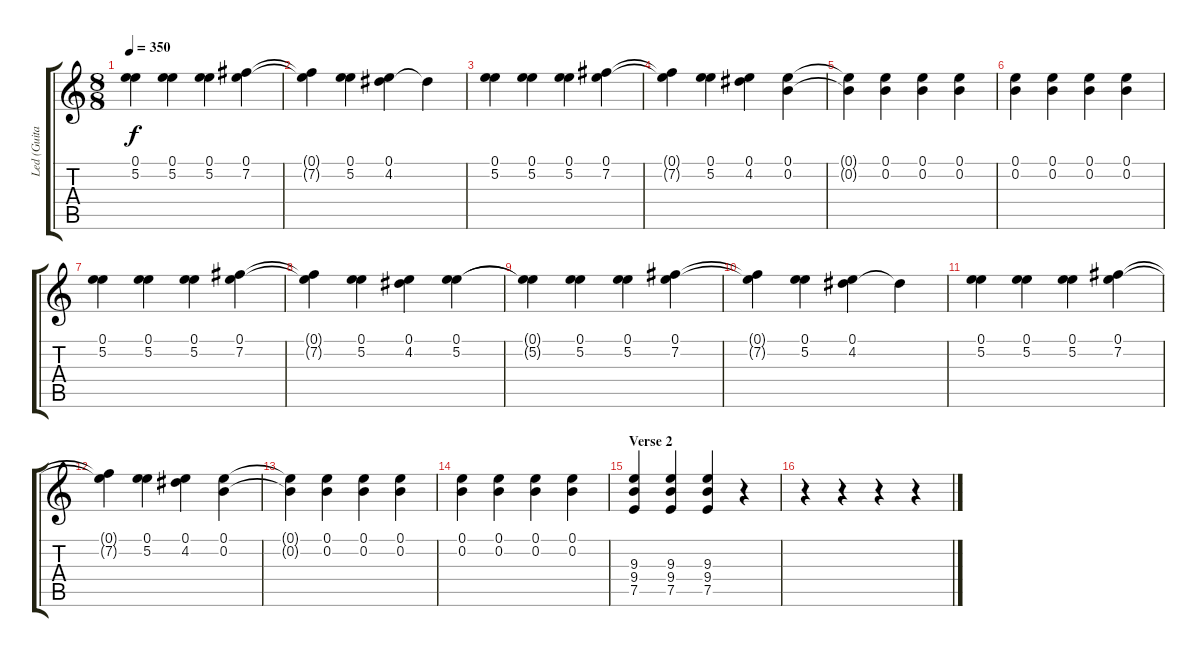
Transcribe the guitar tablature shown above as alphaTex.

\track ("Led (Guitar 2)" "Led (Guita") {instrument electricguitarjazz}
\staff {score tabs}
\tuning (E4 B3 G3 D3 A2 E2) {hide}
\ts (8 8)
\tempo 350
\clef g2
\ks c
(0.1{t} 5.2{t}).4{dy f} (0.1 5.2).4 (0.1 5.2).4 (0.1 7.2).4 |
(0.1{t} 7.2{t}).4 (0.1 5.2).4 (0.1 4.2).4 4.2{t}.4 |
(0.1 5.2).4 (0.1 5.2).4 (0.1 5.2).4 (0.1 7.2).4 |
(0.1{t} 7.2{t}).4 (0.1 5.2).4 (0.1 4.2).4 (0.1 0.2).4 |
(0.1{t} 0.2{t}).4 (0.1 0.2).4 (0.1 0.2).4 (0.1 0.2).4 |
(0.1 0.2).4 (0.1 0.2).4 (0.1 0.2).4 (0.1 0.2).4 |
(0.1 5.2).4 (0.1 5.2).4 (0.1 5.2).4 (0.1 7.2).4 |
(0.1{t} 7.2{t}).4 (0.1 5.2).4 (0.1 4.2).4 (0.1 5.2).4 |
(0.1{t} 5.2{t}).4 (0.1 5.2).4 (0.1 5.2).4 (0.1 7.2).4 |
(0.1{t} 7.2{t}).4 (0.1 5.2).4 (0.1 4.2).4 4.2{t}.4 |
(0.1 5.2).4 (0.1 5.2).4 (0.1 5.2).4 (0.1 7.2).4 |
(0.1{t} 7.2{t}).4 (0.1 5.2).4 (0.1 4.2).4 (0.1 0.2).4 |
(0.1{t} 0.2{t}).4 (0.1 0.2).4 (0.1 0.2).4 (0.1 0.2).4 |
(0.1 0.2).4 (0.1 0.2).4 (0.1 0.2).4 (0.1 0.2).4 |
\section ("" "Verse 2")
(9.3 9.4 7.5).4 (9.3 9.4 7.5).4 (9.3 9.4 7.5).4 r.4 |
r.4 r.4 r.4 r.4
